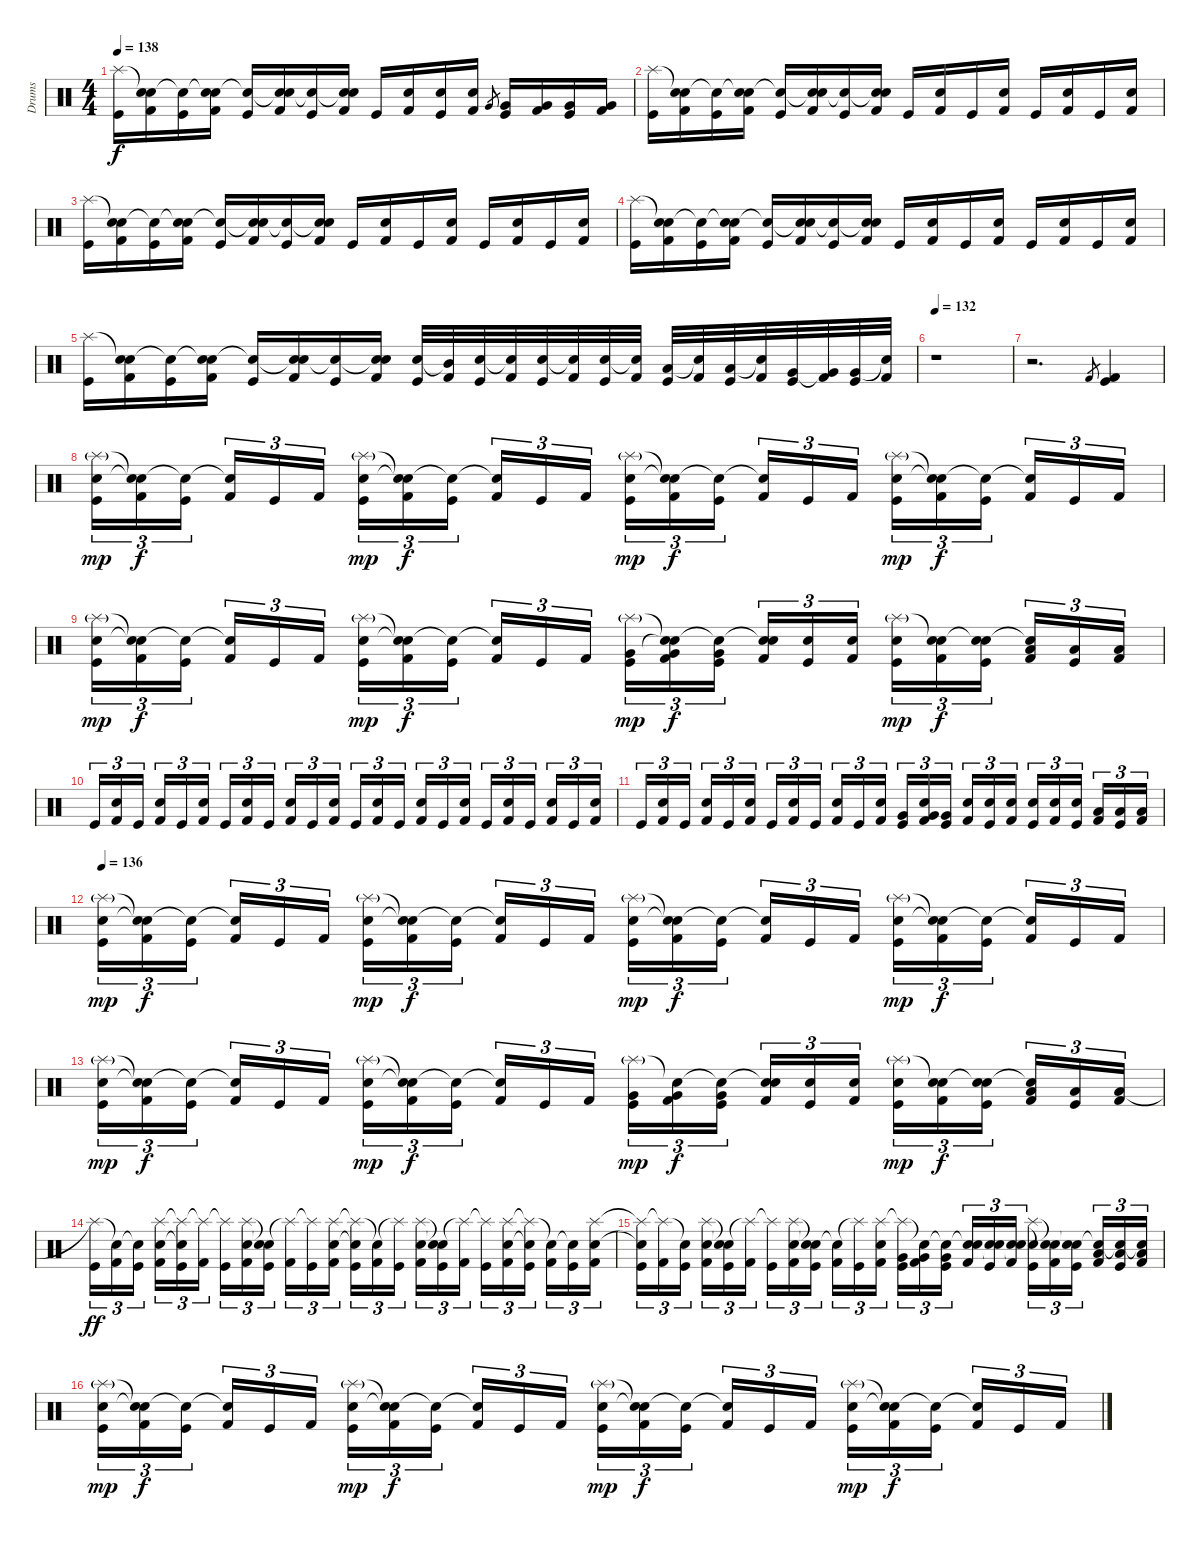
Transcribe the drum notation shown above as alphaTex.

\track ("Drums" "Drums") {instrument percussion}
\staff {score}
\articulation defaults
\ts (4 4)
\tempo 138
\clef neutral
\ks c
("Splash (hit)" "Kick (hit)").16{dy f} ("Snare (hit)"{t} "Snare (hit) 2" "Kick (hit) 2").16 ("Snare (hit)"{t} "Kick (hit)").16 ("Snare (hit)"{t} "Snare (hit) 2" "Kick (hit) 2").16 ("Snare (hit)"{t} "Kick (hit)").16 ("Snare (hit)"{t} "Snare (hit) 2" "Kick (hit) 2").16 ("Snare (hit)"{t} "Kick (hit)").16 ("Snare (hit)"{t} "Snare (hit) 2" "Kick (hit) 2").16 "Kick (hit)".16 ("Snare (hit) 2" "Kick (hit) 2").16 ("Snare (hit) 2" "Kick (hit)").16 ("Snare (hit) 2" "Kick (hit) 2").16 "Very Low Tom (hit)".8{gr} ("Very Low Tom (hit)" "Kick (hit)").16 ("Very Low Tom (hit)" "Kick (hit) 2").16 ("Very Low Tom (hit)" "Kick (hit)").16 ("Very Low Tom (hit)" "Kick (hit) 2").16 |
("Splash (hit)" "Kick (hit)").16 ("Snare (hit)"{t} "Snare (hit) 2" "Kick (hit) 2").16 ("Snare (hit)"{t} "Kick (hit)").16 ("Snare (hit)"{t} "Snare (hit) 2" "Kick (hit) 2").16 ("Snare (hit)"{t} "Kick (hit)").16 ("Snare (hit)"{t} "Snare (hit) 2" "Kick (hit) 2").16 ("Snare (hit)"{t} "Kick (hit)").16 ("Snare (hit)"{t} "Snare (hit) 2" "Kick (hit) 2").16 "Kick (hit)".16 ("Snare (hit) 2" "Kick (hit) 2").16 "Kick (hit)".16 ("Snare (hit) 2" "Kick (hit) 2").16 "Kick (hit)".16 ("Snare (hit) 2" "Kick (hit) 2").16 "Kick (hit)".16 ("Snare (hit) 2" "Kick (hit) 2").16 |
("Splash (hit)" "Kick (hit)").16 ("Snare (hit)"{t} "Snare (hit) 2" "Kick (hit) 2").16 ("Snare (hit)"{t} "Kick (hit)").16 ("Snare (hit)"{t} "Snare (hit) 2" "Kick (hit) 2").16 ("Snare (hit)"{t} "Kick (hit)").16 ("Snare (hit)"{t} "Snare (hit) 2" "Kick (hit) 2").16 ("Snare (hit)"{t} "Kick (hit)").16 ("Snare (hit)"{t} "Snare (hit) 2" "Kick (hit) 2").16 "Kick (hit)".16 ("Snare (hit) 2" "Kick (hit) 2").16 "Kick (hit)".16 ("Snare (hit) 2" "Kick (hit) 2").16 "Kick (hit)".16 ("Snare (hit) 2" "Kick (hit) 2").16 "Kick (hit)".16 ("Snare (hit) 2" "Kick (hit) 2").16 |
("Splash (hit)" "Kick (hit)").16 ("Snare (hit)"{t} "Snare (hit) 2" "Kick (hit) 2").16 ("Snare (hit)"{t} "Kick (hit)").16 ("Snare (hit)"{t} "Snare (hit) 2" "Kick (hit) 2").16 ("Snare (hit)"{t} "Kick (hit)").16 ("Snare (hit)"{t} "Snare (hit) 2" "Kick (hit) 2").16 ("Snare (hit)"{t} "Kick (hit)").16 ("Snare (hit)"{t} "Snare (hit) 2" "Kick (hit) 2").16 "Kick (hit)".16 ("Snare (hit) 2" "Kick (hit) 2").16 "Kick (hit)".16 ("Snare (hit) 2" "Kick (hit) 2").16 "Kick (hit)".16 ("Snare (hit) 2" "Kick (hit) 2").16 "Kick (hit)".16 ("Snare (hit) 2" "Kick (hit) 2").16 |
("Splash (hit)" "Kick (hit)").16 ("Snare (hit)"{t} "Snare (hit) 2" "Kick (hit) 2").16 ("Snare (hit)"{t} "Kick (hit)").16 ("Snare (hit)"{t} "Snare (hit) 2" "Kick (hit) 2").16 ("Snare (hit)"{t} "Kick (hit)").16 ("Snare (hit)"{t} "Snare (hit) 2" "Kick (hit) 2").16 ("Snare (hit)"{t} "Kick (hit)").16 ("Snare (hit)"{t} "Snare (hit) 2" "Kick (hit) 2").16 ("Snare (hit) 2" "Kick (hit)").32 ("Mid Tom (hit)"{t} "Kick (hit) 2").32 ("Snare (hit) 2" "Kick (hit)").32 ("Snare (hit)"{t} "Kick (hit) 2").32 ("Snare (hit) 2" "Kick (hit)").32 ("Snare (hit)"{t} "Kick (hit) 2").32 ("Snare (hit) 2" "Kick (hit)").32 ("Snare (hit)"{t} "Kick (hit) 2").32 ("Low Tom (hit)" "Kick (hit)").32 ("Snare (hit)"{t} "Kick (hit) 2").32 ("Low Tom (hit)" "Kick (hit)").32 ("Snare (hit)"{t} "Kick (hit) 2").32 ("Very Low Tom (hit)" "Kick (hit)").32 ("Very Low Tom (hit)"{t} "Kick (hit) 2").32 ("Very Low Tom (hit)" "Kick (hit)").32 ("Snare (hit)"{t} "Kick (hit) 2").32 |
\tempo 132
r.1 |
r.2{d} "Kick (hit) 2".8{gr} ("Kick (hit) 2" "Kick (hit)").4 |
("Splash (hit)"{g} "Snare (hit) 2" "Kick (hit)").16{tu (3 2) dy mp} ("Snare (hit)"{t} "Snare (hit)"{t} "Kick (hit) 2").16{tu (3 2) dy f} ("Snare (hit)"{t} "Kick (hit)").16{tu (3 2)} ("Snare (hit)"{t} "Kick (hit) 2").16{tu (3 2)} "Kick (hit)".16{tu (3 2)} "Kick (hit) 2".16{tu (3 2)} ("Splash (hit)"{g} "Snare (hit) 2" "Kick (hit)").16{tu (3 2) dy mp} ("Snare (hit)"{t} "Snare (hit)"{t} "Kick (hit) 2").16{tu (3 2) dy f} ("Snare (hit)"{t} "Kick (hit)").16{tu (3 2)} ("Snare (hit)"{t} "Kick (hit) 2").16{tu (3 2)} "Kick (hit)".16{tu (3 2)} "Kick (hit) 2".16{tu (3 2)} ("Splash (hit)"{g} "Snare (hit) 2" "Kick (hit)").16{tu (3 2) dy mp} ("Snare (hit)"{t} "Snare (hit)"{t} "Kick (hit) 2").16{tu (3 2) dy f} ("Snare (hit)"{t} "Kick (hit)").16{tu (3 2)} ("Snare (hit)"{t} "Kick (hit) 2").16{tu (3 2)} "Kick (hit)".16{tu (3 2)} "Kick (hit) 2".16{tu (3 2)} ("Splash (hit)"{g} "Snare (hit) 2" "Kick (hit)").16{tu (3 2) dy mp} ("Snare (hit)"{t} "Snare (hit)"{t} "Kick (hit) 2").16{tu (3 2) dy f} ("Snare (hit)"{t} "Kick (hit)").16{tu (3 2)} ("Snare (hit)"{t} "Kick (hit) 2").16{tu (3 2)} "Kick (hit)".16{tu (3 2)} "Kick (hit) 2".16{tu (3 2)} |
("Splash (hit)"{g} "Snare (hit) 2" "Kick (hit)").16{tu (3 2) dy mp} ("Snare (hit)"{t} "Snare (hit)"{t} "Kick (hit) 2").16{tu (3 2) dy f} ("Snare (hit)"{t} "Kick (hit)").16{tu (3 2)} ("Snare (hit)"{t} "Kick (hit) 2").16{tu (3 2)} "Kick (hit)".16{tu (3 2)} "Kick (hit) 2".16{tu (3 2)} ("Splash (hit)"{g} "Snare (hit) 2" "Kick (hit)").16{tu (3 2) dy mp} ("Snare (hit)"{t} "Snare (hit)"{t} "Kick (hit) 2").16{tu (3 2) dy f} ("Snare (hit)"{t} "Kick (hit)").16{tu (3 2)} ("Snare (hit)"{t} "Kick (hit) 2").16{tu (3 2)} "Kick (hit)".16{tu (3 2)} "Kick (hit) 2".16{tu (3 2)} ("Splash (hit)"{g} "Very Low Tom (hit)" "Kick (hit)").16{tu (3 2) dy mp} ("Snare (hit)"{t} "Snare (hit)"{t} "Very Low Tom (hit)" "Kick (hit) 2").16{tu (3 2) dy f} ("Snare (hit)"{t} "Very Low Tom (hit)" "Kick (hit)").16{tu (3 2)} ("Snare (hit)"{t} "Snare (hit) 2" "Kick (hit) 2").16{tu (3 2)} ("Snare (hit) 2" "Kick (hit)").16{tu (3 2)} ("Snare (hit) 2" "Kick (hit) 2").16{tu (3 2)} ("Splash (hit)"{g} "Snare (hit) 2" "Kick (hit)").16{tu (3 2) dy mp} ("Snare (hit)"{t} "Snare (hit) 2" "Kick (hit) 2").16{tu (3 2) dy f} ("Snare (hit)"{t} "Snare (hit) 2" "Kick (hit)").16{tu (3 2)} ("Snare (hit)"{t} "Low Floor Tom (hit)" "Kick (hit) 2").16{tu (3 2)} ("Low Floor Tom (hit)" "Kick (hit)").16{tu (3 2)} ("Low Floor Tom (hit)" "Kick (hit) 2").16{tu (3 2)} |
"Kick (hit)".16{tu (3 2)} ("Snare (hit) 2" "Kick (hit) 2").16{tu (3 2)} "Kick (hit)".16{tu (3 2)} ("Snare (hit) 2" "Kick (hit) 2").16{tu (3 2)} "Kick (hit)".16{tu (3 2)} ("Snare (hit) 2" "Kick (hit) 2").16{tu (3 2)} "Kick (hit)".16{tu (3 2)} ("Snare (hit) 2" "Kick (hit) 2").16{tu (3 2)} "Kick (hit)".16{tu (3 2)} ("Snare (hit) 2" "Kick (hit) 2").16{tu (3 2)} "Kick (hit)".16{tu (3 2)} ("Snare (hit) 2" "Kick (hit) 2").16{tu (3 2)} "Kick (hit)".16{tu (3 2)} ("Snare (hit) 2" "Kick (hit) 2").16{tu (3 2)} "Kick (hit)".16{tu (3 2)} ("Snare (hit) 2" "Kick (hit) 2").16{tu (3 2)} "Kick (hit)".16{tu (3 2)} ("Snare (hit) 2" "Kick (hit) 2").16{tu (3 2)} "Kick (hit)".16{tu (3 2)} ("Snare (hit) 2" "Kick (hit) 2").16{tu (3 2)} "Kick (hit)".16{tu (3 2)} ("Snare (hit) 2" "Kick (hit) 2").16{tu (3 2)} "Kick (hit)".16{tu (3 2)} ("Snare (hit) 2" "Kick (hit) 2").16{tu (3 2)} |
"Kick (hit)".16{tu (3 2)} ("Snare (hit) 2" "Kick (hit) 2").16{tu (3 2)} "Kick (hit)".16{tu (3 2)} ("Snare (hit) 2" "Kick (hit) 2").16{tu (3 2)} "Kick (hit)".16{tu (3 2)} ("Snare (hit) 2" "Kick (hit) 2").16{tu (3 2)} "Kick (hit)".16{tu (3 2)} ("Snare (hit) 2" "Kick (hit) 2").16{tu (3 2)} "Kick (hit)".16{tu (3 2)} ("Snare (hit) 2" "Kick (hit) 2").16{tu (3 2)} "Kick (hit)".16{tu (3 2)} ("Snare (hit) 2" "Kick (hit) 2").16{tu (3 2)} ("Very Low Tom (hit)" "Kick (hit)").16{tu (3 2)} ("Snare (hit) 2" "Very Low Tom (hit)" "Kick (hit) 2").16{tu (3 2)} ("Very Low Tom (hit)" "Kick (hit)").16{tu (3 2)} ("Snare (hit) 2" "Kick (hit) 2").16{tu (3 2)} ("Snare (hit) 2" "Kick (hit)").16{tu (3 2)} ("Snare (hit) 2" "Kick (hit) 2").16{tu (3 2)} ("Snare (hit) 2" "Kick (hit)").16{tu (3 2)} ("Snare (hit) 2" "Kick (hit) 2").16{tu (3 2)} ("Snare (hit) 2" "Kick (hit)").16{tu (3 2)} ("Low Floor Tom (hit)" "Kick (hit) 2").16{tu (3 2)} ("Low Floor Tom (hit)" "Kick (hit)").16{tu (3 2)} ("Low Floor Tom (hit)" "Kick (hit) 2").16{tu (3 2)} |
\tempo 136
("Splash (hit)"{g} "Snare (hit) 2" "Kick (hit)").16{tu (3 2) dy mp} ("Snare (hit)"{t} "Snare (hit)"{t} "Kick (hit) 2").16{tu (3 2) dy f} ("Snare (hit)"{t} "Kick (hit)").16{tu (3 2)} ("Snare (hit)"{t} "Kick (hit) 2").16{tu (3 2)} "Kick (hit)".16{tu (3 2)} "Kick (hit) 2".16{tu (3 2)} ("Splash (hit)"{g} "Snare (hit) 2" "Kick (hit)").16{tu (3 2) dy mp} ("Snare (hit)"{t} "Snare (hit)"{t} "Kick (hit) 2").16{tu (3 2) dy f} ("Snare (hit)"{t} "Kick (hit)").16{tu (3 2)} ("Snare (hit)"{t} "Kick (hit) 2").16{tu (3 2)} "Kick (hit)".16{tu (3 2)} "Kick (hit) 2".16{tu (3 2)} ("Splash (hit)"{g} "Snare (hit) 2" "Kick (hit)").16{tu (3 2) dy mp} ("Snare (hit)"{t} "Snare (hit)"{t} "Kick (hit) 2").16{tu (3 2) dy f} ("Snare (hit)"{t} "Kick (hit)").16{tu (3 2)} ("Snare (hit)"{t} "Kick (hit) 2").16{tu (3 2)} "Kick (hit)".16{tu (3 2)} "Kick (hit) 2".16{tu (3 2)} ("Splash (hit)"{g} "Snare (hit) 2" "Kick (hit)").16{tu (3 2) dy mp} ("Snare (hit)"{t} "Snare (hit)"{t} "Kick (hit) 2").16{tu (3 2) dy f} ("Snare (hit)"{t} "Kick (hit)").16{tu (3 2)} ("Snare (hit)"{t} "Kick (hit) 2").16{tu (3 2)} "Kick (hit)".16{tu (3 2)} "Kick (hit) 2".16{tu (3 2)} |
("Splash (hit)"{g} "Snare (hit) 2" "Kick (hit)").16{tu (3 2) dy mp} ("Snare (hit)"{t} "Snare (hit)"{t} "Kick (hit) 2").16{tu (3 2) dy f} ("Snare (hit)"{t} "Kick (hit)").16{tu (3 2)} ("Snare (hit)"{t} "Kick (hit) 2").16{tu (3 2)} "Kick (hit)".16{tu (3 2)} "Kick (hit) 2".16{tu (3 2)} ("Splash (hit)"{g} "Snare (hit) 2" "Kick (hit)").16{tu (3 2) dy mp} ("Snare (hit)"{t} "Snare (hit)"{t} "Kick (hit) 2").16{tu (3 2) dy f} ("Snare (hit)"{t} "Kick (hit)").16{tu (3 2)} ("Snare (hit)"{t} "Kick (hit) 2").16{tu (3 2)} "Kick (hit)".16{tu (3 2)} "Kick (hit) 2".16{tu (3 2)} ("Splash (hit)"{g} "Very Low Tom (hit)" "Kick (hit)").16{tu (3 2) dy mp} ("Snare (hit)"{t} "Very Low Tom (hit)" "Kick (hit) 2").16{tu (3 2) dy f} ("Snare (hit)"{t} "Very Low Tom (hit)" "Kick (hit)").16{tu (3 2)} ("Snare (hit)"{t} "Snare (hit) 2" "Kick (hit) 2").16{tu (3 2)} ("Snare (hit) 2" "Kick (hit)").16{tu (3 2)} ("Snare (hit) 2" "Kick (hit) 2").16{tu (3 2)} ("Splash (hit)"{g} "Snare (hit) 2" "Kick (hit)").16{tu (3 2) dy mp} ("Snare (hit)"{t} "Snare (hit) 2" "Kick (hit) 2").16{tu (3 2) dy f} ("Snare (hit)"{t} "Snare (hit) 2" "Kick (hit)").16{tu (3 2)} ("Snare (hit)"{t} "Low Floor Tom (hit)" "Kick (hit) 2").16{tu (3 2)} ("Low Floor Tom (hit)" "Kick (hit)").16{tu (3 2)} ("Low Floor Tom (hit)" "Kick (hit) 2").16{tu (3 2)} |
("Splash (hit)"{t} "Kick (hit)").16{tu (3 2) dy ff} ("Snare (hit)"{t} "Kick (hit) 2").16{tu (3 2)} ("Snare (hit)"{t} "Kick (hit)").16{tu (3 2)} ("Splash (hit)" "Snare (hit) 2" "Kick (hit) 2").16{tu (3 2)} ("Splash (hit)"{t} "Snare (hit) 2"{t} "Kick (hit)").16{tu (3 2)} ("Splash (hit)"{t} "Kick (hit) 2").16{tu (3 2)} ("Splash (hit)"{t} "Kick (hit)").16{tu (3 2)} ("Splash (hit)" "Snare (hit) 2" "Kick (hit) 2").16{tu (3 2)} ("Snare (hit)"{t} "Snare (hit)"{t} "Kick (hit)").16{tu (3 2)} ("Splash (hit)"{t} "Kick (hit) 2").16{tu (3 2)} ("Splash (hit)"{t} "Kick (hit)").16{tu (3 2)} ("Splash (hit)" "Snare (hit) 2" "Kick (hit) 2").16{tu (3 2)} ("Splash (hit)"{t} "Snare (hit) 2"{t} "Kick (hit)").16{tu (3 2)} ("Snare (hit)"{t} "Kick (hit) 2").16{tu (3 2)} ("Splash (hit)"{t} "Kick (hit)").16{tu (3 2)} ("Splash (hit)" "Snare (hit) 2" "Kick (hit) 2").16{tu (3 2)} ("Snare (hit)"{t} "Snare (hit) 2"{t} "Kick (hit)").16{tu (3 2)} ("Splash (hit)"{t} "Kick (hit) 2").16{tu (3 2)} ("Splash (hit)"{t} "Kick (hit)").16{tu (3 2)} ("Splash (hit)" "Snare (hit) 2" "Kick (hit) 2").16{tu (3 2)} ("Splash (hit)"{t} "Snare (hit) 2"{t} "Kick (hit)").16{tu (3 2)} ("Snare (hit)"{t} "Kick (hit) 2").16{tu (3 2)} ("Snare (hit)"{t} "Kick (hit)").16{tu (3 2)} ("Splash (hit)" "Snare (hit) 2" "Kick (hit) 2").16{tu (3 2)} |
("Splash (hit)"{t} "Snare (hit) 2"{t} "Kick (hit)").16{tu (3 2)} ("Splash (hit)"{t} "Kick (hit) 2").16{tu (3 2)} ("Snare (hit)"{t} "Kick (hit)").16{tu (3 2)} ("Splash (hit)" "Snare (hit) 2" "Kick (hit) 2").16{tu (3 2)} ("Snare (hit)"{t} "Snare (hit)"{t} "Kick (hit)").16{tu (3 2)} ("Splash (hit)"{t} "Kick (hit) 2").16{tu (3 2)} ("Splash (hit)"{t} "Kick (hit)").16{tu (3 2)} ("Splash (hit)" "Snare (hit) 2" "Kick (hit) 2").16{tu (3 2)} ("Snare (hit)"{t} "Snare (hit)"{t} "Kick (hit)").16{tu (3 2)} ("Snare (hit)"{t} "Kick (hit) 2").16{tu (3 2)} ("Splash (hit)"{t} "Kick (hit)").16{tu (3 2)} ("Splash (hit)" "Snare (hit) 2" "Kick (hit) 2").16{tu (3 2)} ("Splash (hit)"{t} "Very Low Tom (hit)" "Kick (hit)").16{tu (3 2)} ("Snare (hit)"{t} "Very Low Tom (hit)" "Kick (hit) 2").16{tu (3 2)} ("Snare (hit)"{t} "Very Low Tom (hit)" "Kick (hit)").16{tu (3 2)} ("Snare (hit)"{t} "Snare (hit) 2" "Kick (hit) 2").16{tu (3 2)} ("Snare (hit)"{t} "Snare (hit) 2" "Kick (hit)").16{tu (3 2)} ("Snare (hit)"{t} "Snare (hit) 2" "Kick (hit) 2").16{tu (3 2)} ("Splash (hit)"{t} "Snare (hit) 2" "Kick (hit)").16{tu (3 2)} ("Snare (hit)"{t} "Snare (hit) 2" "Kick (hit) 2").16{tu (3 2)} ("Snare (hit)"{t} "Snare (hit) 2" "Kick (hit)").16{tu (3 2)} ("Snare (hit)"{t} "Low Floor Tom (hit)" "Kick (hit) 2").16{tu (3 2)} ("Snare (hit)"{t} "Low Floor Tom (hit)" "Kick (hit)").16{tu (3 2)} ("Snare (hit)"{t} "Low Floor Tom (hit)" "Kick (hit) 2").16{tu (3 2)} |
("Splash (hit)"{g} "Snare (hit) 2" "Kick (hit)").16{tu (3 2) dy mp} ("Snare (hit)"{t} "Snare (hit)"{t} "Kick (hit) 2").16{tu (3 2) dy f} ("Snare (hit)"{t} "Kick (hit)").16{tu (3 2)} ("Snare (hit)"{t} "Kick (hit) 2").16{tu (3 2)} "Kick (hit)".16{tu (3 2)} "Kick (hit) 2".16{tu (3 2)} ("Splash (hit)"{g} "Snare (hit) 2" "Kick (hit)").16{tu (3 2) dy mp} ("Snare (hit)"{t} "Snare (hit)"{t} "Kick (hit) 2").16{tu (3 2) dy f} ("Snare (hit)"{t} "Kick (hit)").16{tu (3 2)} ("Snare (hit)"{t} "Kick (hit) 2").16{tu (3 2)} "Kick (hit)".16{tu (3 2)} "Kick (hit) 2".16{tu (3 2)} ("Splash (hit)"{g} "Snare (hit) 2" "Kick (hit)").16{tu (3 2) dy mp} ("Snare (hit)"{t} "Snare (hit)"{t} "Kick (hit) 2").16{tu (3 2) dy f} ("Snare (hit)"{t} "Kick (hit)").16{tu (3 2)} ("Snare (hit)"{t} "Kick (hit) 2").16{tu (3 2)} "Kick (hit)".16{tu (3 2)} "Kick (hit) 2".16{tu (3 2)} ("Splash (hit)"{g} "Snare (hit) 2" "Kick (hit)").16{tu (3 2) dy mp} ("Snare (hit)"{t} "Snare (hit)"{t} "Kick (hit) 2").16{tu (3 2) dy f} ("Snare (hit)"{t} "Kick (hit)").16{tu (3 2)} ("Snare (hit)"{t} "Kick (hit) 2").16{tu (3 2)} "Kick (hit)".16{tu (3 2)} "Kick (hit) 2".16{tu (3 2)}
